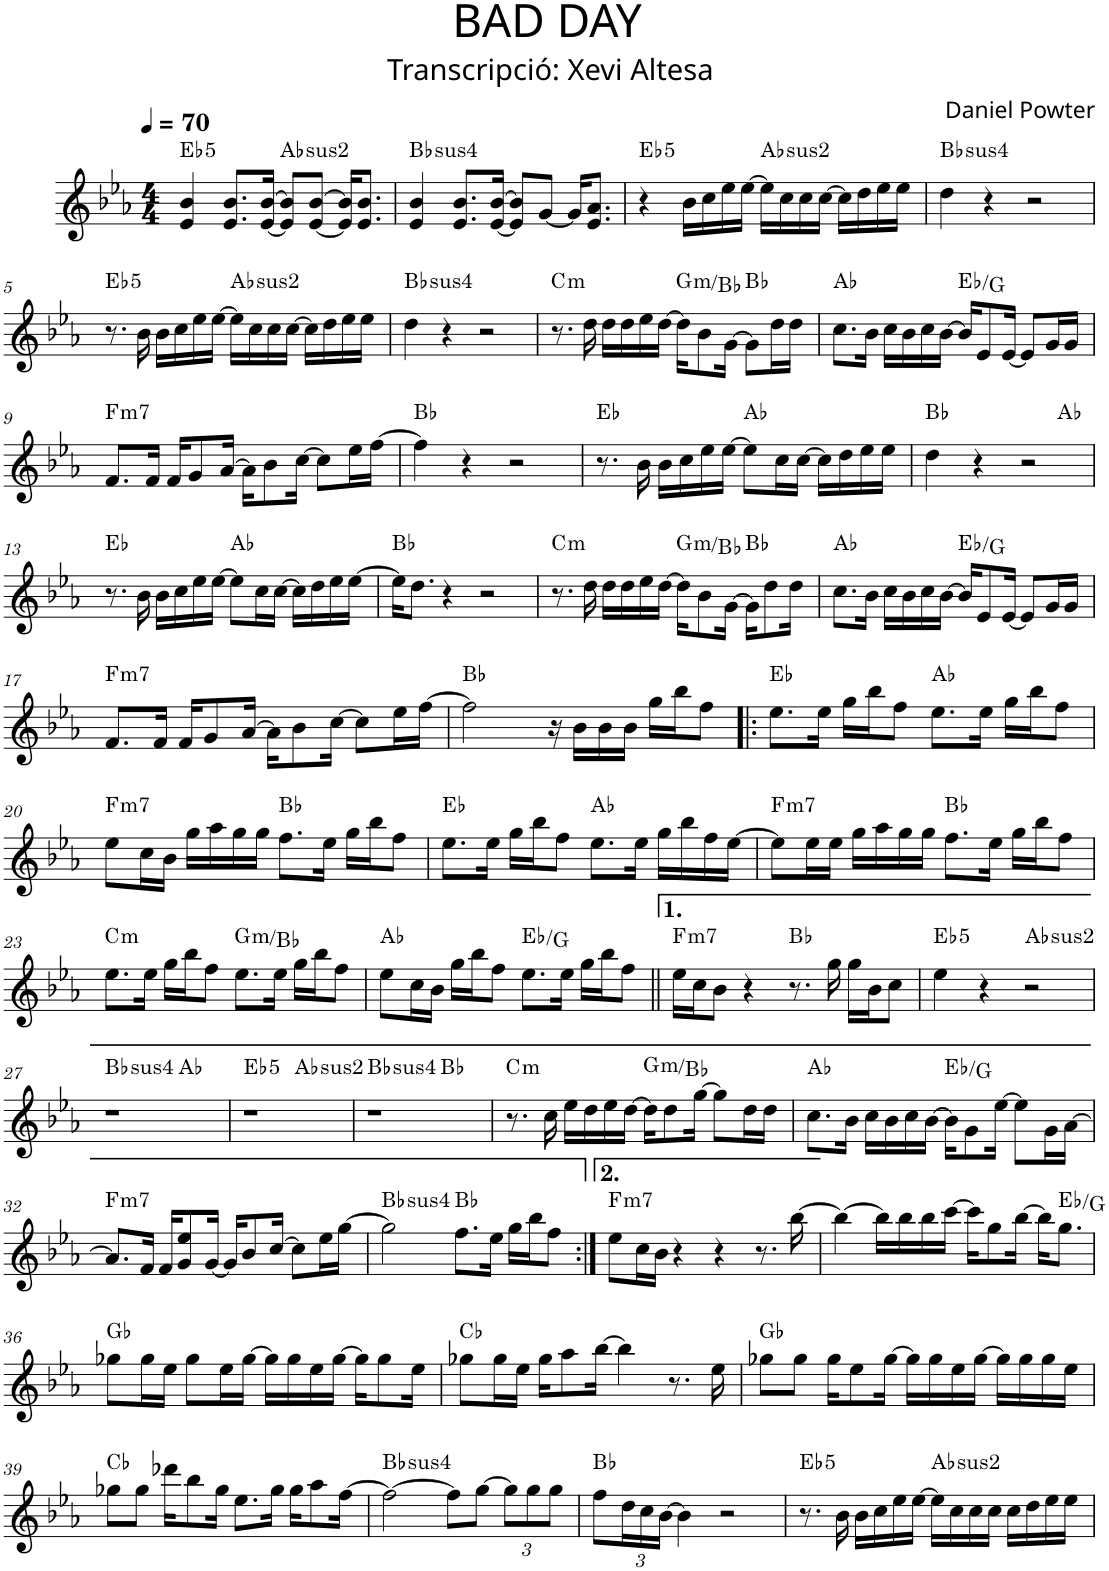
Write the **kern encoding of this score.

**kern	**harte
*part1	*part1
*staff1	*
*I"P1	*
*clefG2	*
*k[b-e-a-]	*
*M4/4	*
*MM70	*
=1	=1
!	!LO:H:kt=5
4e-/ 4b-/	Eb:(1,5)
8.e-/ 8.b-/L	.
[16e-/ [16b-/Jk	.
!	!LO:H:kt=2
8e-/] 8b-/]L	Ab:(1,2,5)
[8e-/ [8b-/J	.
16e-/] 16b-/]KL	.
8.e-/ 8.b-/J	.
=2	=2
!	!LO:H:kt=4
4e-/ 4b-/	Bb:sus4
8.e-/ 8.b-/L	.
[16e-/ [16b-/Jk	.
8e-/] 8b-/]L	.
[8g/J	.
16g/KL]	.
8.e-/ 8.a-/J	.
=3	=3
!	!LO:H:kt=5
4r	Eb:(1,5)
16b-\LL	.
16cc\	.
16ee-\	.
[16ee-\JJ	.
!	!LO:H:kt=2
16ee-\LL]	Ab:(1,2,5)
16cc\	.
16cc\	.
[16cc\JJ	.
16cc\LL]	.
16dd\	.
16ee-\	.
16ee-\JJ	.
=4	=4
!	!LO:H:kt=4
4dd\	Bb:sus4
4r	.
2r	.
!!LO:LB:g=z
=5	=5
!	!LO:H:kt=5
8.r	Eb:(1,5)
16b-\	.
16b-\LL	.
16cc\	.
16ee-\	.
[16ee-\JJ	.
!	!LO:H:kt=2
16ee-\LL]	Ab:(1,2,5)
16cc\	.
16cc\	.
[16cc\JJ	.
16cc\LL]	.
16dd\	.
16ee-\	.
16ee-\JJ	.
=6	=6
!	!LO:H:kt=4
4dd\	Bb:sus4
4r	.
2r	.
=7	=7
!	!LO:H:kt=m
8.r	C:min
16dd\	.
16dd\LL	.
16dd\	.
16ee-\	.
[16dd\JJ	.
!	!LO:H:kt=m
16dd\KL]	G:min/b3
8b-\	.
[16g\Jk	.
8g\L]	Bb:maj
16dd\L	.
16dd\JJ	.
=8	=8
8.cc\L	Ab:maj
16b-\Jk	.
16cc\LL	.
16b-\	.
16cc\	.
[16b-\JJ	.
16b-/KL]	Eb:maj/3
8e-/	.
[16e-/Jk	.
8e-/L]	.
16g/L	.
16g/JJ	.
!!LO:LB:g=z
=9	=9
!	!LO:H:kt=m7
8.f/L	F:min7
16f/Jk	.
16f/KL	.
8g/	.
[16a-/Jk	.
16a-\KL]	.
8b-\	.
[16cc\Jk	.
8cc\L]	.
16ee-\L	.
[16ff\JJ	.
=10	=10
4ff\]	Bb:maj
4r	.
2r	.
=11	=11
8.r	Eb:maj
16b-\	.
16b-\LL	.
16cc\	.
16ee-\	.
[16ee-\JJ	.
8ee-\L]	Ab:maj
16cc\L	.
[16cc\JJ	.
16cc\LL]	.
16dd\	.
16ee-\	.
16ee-\JJ	.
=12	=12
*^	*
4dd\	2.ryy	Bb:maj
4r	.	.
2r	.	.
.	4ryy	Ab:maj
*v	*v	*
!!LO:LB:g=z
=13	=13
8.r	Eb:maj
16b-\	.
16b-\LL	.
16cc\	.
16ee-\	.
[16ee-\JJ	.
8ee-\L]	Ab:maj
16cc\L	.
[16cc\JJ	.
16cc\LL]	.
16dd\	.
16ee-\	.
[16ee-\JJ	.
=14	=14
16ee-\KL]	Bb:maj
8.dd\J	.
4r	.
2r	.
=15	=15
!	!LO:H:kt=m
8.r	C:min
16dd\	.
16dd\LL	.
16dd\	.
16ee-\	.
[16dd\JJ	.
!	!LO:H:kt=m
16dd\KL]	G:min/b3
8b-\	.
[16g\Jk	.
16g\KL]	Bb:maj
8dd\	.
16dd\Jk	.
=16	=16
8.cc\L	Ab:maj
16b-\Jk	.
16cc\LL	.
16b-\	.
16cc\	.
[16b-\JJ	.
16b-/KL]	Eb:maj/3
8e-/	.
[16e-/Jk	.
8e-/L]	.
16g/L	.
16g/JJ	.
!!LO:LB:g=z
=17	=17
!	!LO:H:kt=m7
8.f/L	F:min7
16f/Jk	.
16f/KL	.
8g/	.
[16a-/Jk	.
16a-\KL]	.
8b-\	.
[16cc\Jk	.
8cc\L]	.
16ee-\L	.
[16ff\JJ	.
=18	=18
2ff\]	Bb:maj
16r	.
16b-\LL	.
16b-\	.
16b-\JJ	.
16gg\LL	.
16bb-\J	.
8ff\J	.
=19!|:	=19!|:
8.ee-\L	Eb:maj
16ee-\Jk	.
16gg\LL	.
16bb-\J	.
8ff\J	.
8.ee-\L	Ab:maj
16ee-\Jk	.
16gg\LL	.
16bb-\J	.
8ff\J	.
!!LO:LB:g=z
=20	=20
!	!LO:H:kt=m7
8ee-\L	F:min7
16cc\L	.
16b-\JJ	.
16gg\LL	.
16aa-\	.
16gg\	.
16gg\JJ	.
8.ff\L	Bb:maj
16ee-\Jk	.
16gg\LL	.
16bb-\J	.
8ff\J	.
=21	=21
8.ee-\L	Eb:maj
16ee-\Jk	.
16gg\LL	.
16bb-\J	.
8ff\J	.
8.ee-\L	Ab:maj
16ee-\Jk	.
16gg\LL	.
16bb-\	.
16ff\	.
[16ee-\JJ	.
=22	=22
!	!LO:H:kt=m7
8ee-\L]	F:min7
16ee-\L	.
16ee-\JJ	.
16gg\LL	.
16aa-\	.
16gg\	.
16gg\JJ	.
8.ff\L	Bb:maj
16ee-\Jk	.
16gg\LL	.
16bb-\J	.
8ff\J	.
!!LO:LB:g=z
=23	=23
!	!LO:H:kt=m
8.ee-\L	C:min
16ee-\Jk	.
16gg\LL	.
16bb-\J	.
8ff\J	.
!	!LO:H:kt=m
8.ee-\L	G:min/b3
16ee-\Jk	.
16gg\LL	.
16bb-\J	.
8ff\J	.
=24	=24
8ee-\L	Ab:maj
16cc\L	.
16b-\JJ	.
16gg\LL	.
16bb-\J	.
8ff\J	.
8.ee-\L	Eb:maj/3
16ee-\Jk	.
16gg\LL	.
16bb-\J	.
8ff\J	.
=25||	=25||
!	!LO:H:kt=m7
16ee-\LL	F:min7
16cc\J	.
8b-\J	.
4r	.
8.r	Bb:maj
16gg\	.
16gg\LL	.
16b-\J	.
8cc\J	.
=26	=26
!	!LO:H:kt=5
4ee-\	Eb:(1,5)
4r	.
!	!LO:H:kt=2
2r	Ab:(1,2,5)
!!LO:LB:g=z
=27	=27
!	!LO:H:kt=4
*^	*
1r	2ryy	Bb:sus4
.	2ryy	Ab:maj
=28	=28	=28
!	!	!LO:H:kt=5
1r	2ryy	Eb:(1,5)
!	!	!LO:H:kt=2
.	2ryy	Ab:(1,2,5)
=29	=29	=29
!	!	!LO:H:kt=4
1r	2ryy	Bb:sus4
.	2ryy	Bb:maj
=30	=30	=30
!	!	!LO:H:kt=m
*v	*v	*
8.r	C:min
16cc\	.
16ee-\LL	.
16dd\	.
16ee-\	.
[16dd\JJ	.
!	!LO:H:kt=m
16dd\KL]	G:min/b3
8dd\	.
[16gg\Jk	.
8gg\L]	.
16dd\L	.
16dd\JJ	.
=31	=31
8.cc\L	Ab:maj
16b-\Jk	.
16cc\LL	.
16b-\	.
16cc\	.
[16b-\JJ	.
16b-\KL]	Eb:maj/3
8g\	.
[16ee-\Jk	.
8ee-\L]	.
16g\L	.
[16a-\JJ	.
!!LO:LB:g=z
=32	=32
!	!LO:H:kt=m7
8.a-/L]	F:min7
16f/Jk	.
16f/KL	.
8g/ 8ee-/	.
[16g/Jk	.
16g/KL]	.
8b-/	.
[16cc/Jk	.
8cc\L]	.
16ee-\L	.
[16gg\JJ	.
=33	=33
!	!LO:H:kt=4
2gg\]	Bb:sus4
8.ff\L	Bb:maj
16ee-\Jk	.
16gg\LL	.
16bb-\J	.
8ff\J	.
=34:|!	=34:|!
!	!LO:H:kt=m7
8ee-\L	F:min7
16cc\L	.
16b-\JJ	.
4r	.
4r	.
8.r	.
[16bb-\	.
=35	=35
4bb-\_	.
16bb-\LL]	.
16bb-\	.
16bb-\	.
[16ccc\JJ	.
16ccc\KL]	.
8gg\	.
[16bb-\Jk	.
16bb-\KL]	.
8.gg\J	Eb:maj/3
!!LO:LB:g=z
=36	=36
8gg-X\L	Gb:maj
16gg-\L	.
16ee-\JJ	.
8gg-\L	.
16ee-\L	.
[16gg-\JJ	.
16gg-\LL]	.
16gg-\	.
16ee-\	.
[16gg-\JJ	.
16gg-\KL]	.
8gg-\	.
16ee-\Jk	.
=37	=37
8gg-X\L	Cb:maj
16gg-\L	.
16ee-\JJ	.
16gg-\KL	.
8aa-\	.
[16bb-\Jk	.
4bb-\]	.
8.r	.
16ee-\	.
=38	=38
8gg-X\L	Gb:maj
8gg-\J	.
16gg-\KL	.
8ee-\	.
[16gg-\Jk	.
16gg-\LL]	.
16gg-\	.
16ee-\	.
[16gg-\JJ	.
16gg-\LL]	.
16gg-\	.
16gg-\	.
16ee-\JJ	.
!!LO:LB:g=z
=39	=39
8gg-X\L	Cb:maj
8gg-\J	.
16ddd-X\KL	.
8bb-\	.
16gg-\Jk	.
8.ee-\L	.
16gg-\Jk	.
16gg-\KL	.
8aa-\	.
[16ff\Jk	.
=40	=40
!	!LO:H:kt=4
2ff\_	Bb:sus4
8ff\L]	.
[8gg\J	.
*Xbrackettup	*
12gg\L]	.
12gg\	.
12gg\J	.
=41	=41
8ff\L	Bb:maj
24dd\L	.
24cc\	.
[24b-\JJ	.
4b-\]	.
2r	.
=42	=42
!	!LO:H:kt=5
8.r	Eb:(1,5)
16b-\	.
16b-\LL	.
16cc\	.
16ee-\	.
[16ee-\JJ	.
!	!LO:H:kt=2
16ee-\LL]	Ab:(1,2,5)
16cc\	.
16cc\	.
16cc\JJ	.
16cc\LL	.
16dd\	.
16ee-\	.
16ee-\JJ	.
=	=
*-	*-
